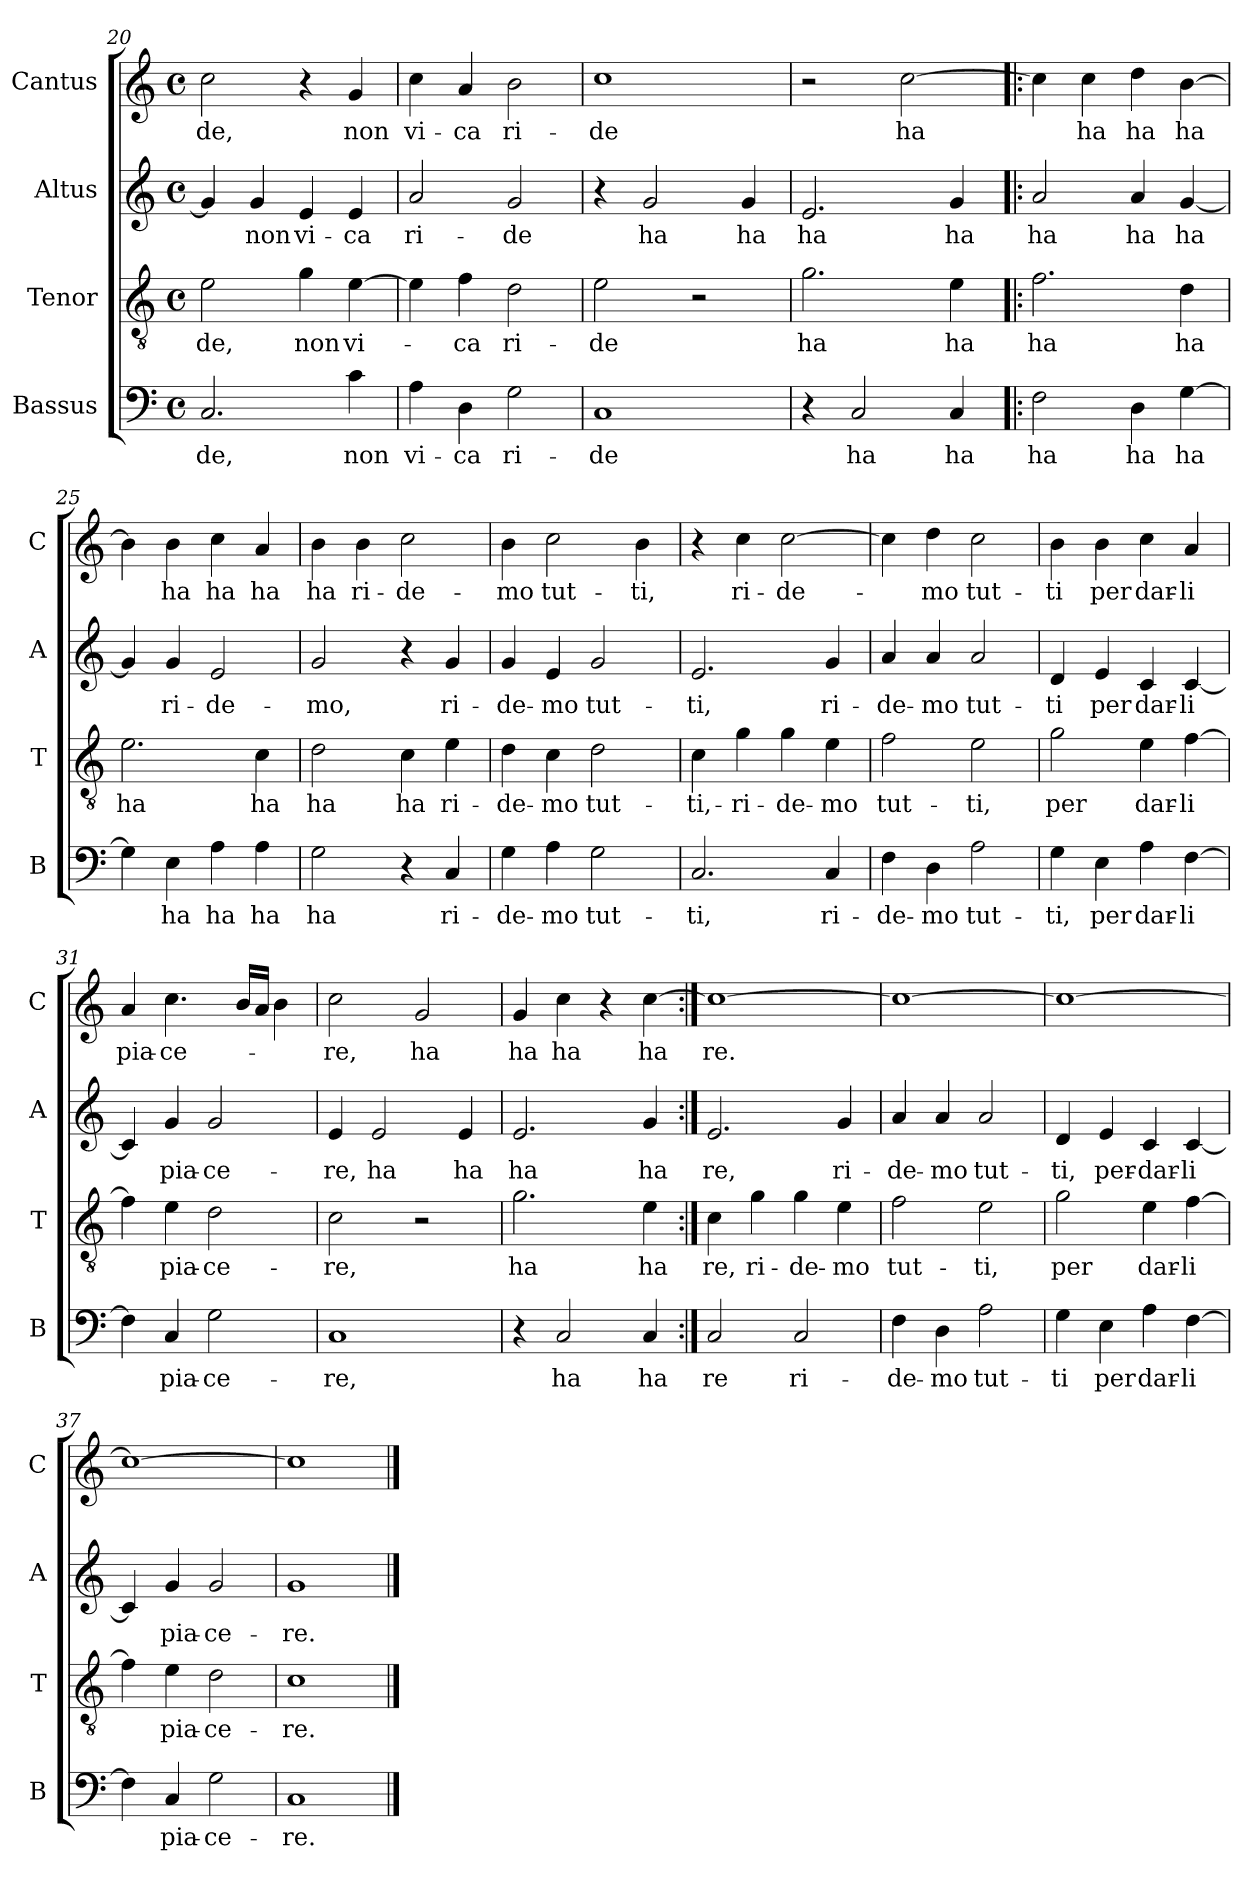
**kern	**text	**kern	**text	**kern	**text	**kern	**text
*part4	*part4	*part3	*part3	*part2	*part2	*part1	*part1
*staff4	*staff4	*staff3	*staff3	*staff2	*staff2	*staff1	*staff1
*I"Bassus	*	*I"Tenor	*	*I"Altus	*	*I"Cantus	*
*I'B	*	*I'T	*	*I'A	*	*I'C	*
*clefF4	*	*clefGv2	*	*clefG2	*	*clefG2	*
*k[]	*	*k[]	*	*k[]	*	*k[]	*
*C:	*	*C:	*	*C:	*	*C:	*
*M4/4	*	*M4/4	*	*M4/4	*	*M4/4	*
*met(c)	*	*met(c)	*	*met(c)	*	*met(c)	*
=20	=20	=20	=20	=20	=20	=20	=20
!	!LO:LY:b	!	!LO:LY:b	!	!	!	!LO:LY:b
2.C/	-de,	2e\	-de,	4g/]	.	2cc\	-de,
!	!	!	!	!	!LO:LY:b	!	!
.	.	.	.	4g/	non	.	.
!	!	!	!LO:LY:b	!	!LO:LY:b	!	!
.	.	4g\	non	4e/	vi-	4r	.
!	!LO:LY:b	!	!LO:LY:b	!	!LO:LY:b	!	!LO:LY:b
4c\	non	[4e\	vi-	4e/	-ca	4g/	non
=21	=21	=21	=21	=21	=21	=21	=21
!	!LO:LY:b	!	!	!	!LO:LY:b	!	!LO:LY:b
4A\	vi-	4e\]	.	2a/	ri-	4cc\	vi-
!	!LO:LY:b	!	!LO:LY:b	!	!	!	!LO:LY:b
4D\	-ca	4f\	-ca	.	.	4a/	-ca
!	!LO:LY:b	!	!LO:LY:b	!	!LO:LY:b	!	!LO:LY:b
2G\	ri-	2d\	ri-	2g/	-de	2b\	ri-
=22	=22	=22	=22	=22	=22	=22	=22
!	!LO:LY:b	!	!LO:LY:b	!	!	!	!LO:LY:b
1C	-de	2e\	-de	4r	.	1cc	-de
!	!	!	!	!	!LO:LY:b	!	!
.	.	.	.	2g/	ha	.	.
.	.	2r	.	.	.	.	.
!	!	!	!	!	!LO:LY:b	!	!
.	.	.	.	4g/	ha	.	.
=23	=23	=23	=23	=23	=23	=23	=23
!	!	!	!LO:LY:b	!	!LO:LY:b	!	!
4r	.	2.g\	ha	2.e/	ha	2r	.
!	!LO:LY:b	!	!	!	!	!	!
2C/	ha	.	.	.	.	.	.
!	!	!	!	!	!	!	!LO:LY:b
.	.	.	.	.	.	[2cc\	ha
!	!LO:LY:b	!	!LO:LY:b	!	!LO:LY:b	!	!
4C/	ha	4e\	ha	4g/	ha	.	.
!!LO:LB:g=z
=24!|:	=24!|:	=24!|:	=24!|:	=24!|:	=24!|:	=24!|:	=24!|:
!	!LO:LY:b	!	!LO:LY:b	!	!LO:LY:b	!	!
2F\	ha	2.f\	ha	2a/	ha	4cc\]	.
!	!	!	!	!	!	!	!LO:LY:b
.	.	.	.	.	.	4cc\	ha
!	!LO:LY:b	!	!	!	!LO:LY:b	!	!LO:LY:b
4D\	ha	.	.	4a/	ha	4dd\	ha
!	!LO:LY:b	!	!LO:LY:b	!	!LO:LY:b	!	!LO:LY:b
[4G\	ha	4d\	ha	[4g/	ha	[4b\	ha
=25	=25	=25	=25	=25	=25	=25	=25
!	!	!	!LO:LY:b	!	!	!	!
4G\]	.	2.e\	ha	4g/]	.	4b\]	.
!	!LO:LY:b	!	!	!	!LO:LY:b	!	!LO:LY:b
4E\	ha	.	.	4g/	ri-	4b\	ha
!	!LO:LY:b	!	!	!	!LO:LY:b	!	!LO:LY:b
4A\	ha	.	.	2e/	-de-	4cc\	ha
!	!LO:LY:b	!	!LO:LY:b	!	!	!	!LO:LY:b
4A\	ha	4c\	ha	.	.	4a/	ha
=26	=26	=26	=26	=26	=26	=26	=26
!	!LO:LY:b	!	!LO:LY:b	!	!LO:LY:b	!	!LO:LY:b
2G\	ha	2d\	ha	2g/	-mo,	4b\	ha
!	!	!	!	!	!	!	!LO:LY:b
.	.	.	.	.	.	4b\	ri-
!	!	!	!LO:LY:b	!	!	!	!LO:LY:b
4r	.	4c\	ha	4r	.	2cc\	-de-
!	!LO:LY:b	!	!LO:LY:b	!	!LO:LY:b	!	!
4C/	ri-	4e\	ri-	4g/	ri-	.	.
=27	=27	=27	=27	=27	=27	=27	=27
!	!LO:LY:b	!	!LO:LY:b	!	!LO:LY:b	!	!LO:LY:b
4G\	-de-	4d\	-de-	4g/	-de-	4b\	-mo
!	!LO:LY:b	!	!LO:LY:b	!	!LO:LY:b	!	!LO:LY:b
4A\	-mo	4c\	-mo	4e/	-mo	2cc\	tut-
!	!LO:LY:b	!	!LO:LY:b	!	!LO:LY:b	!	!
2G\	tut-	2d\	tut-	2g/	tut-	.	.
!	!	!	!	!	!	!	!LO:LY:b
.	.	.	.	.	.	4b\	-ti,
=28	=28	=28	=28	=28	=28	=28	=28
!	!LO:LY:b	!	!LO:LY:b	!	!LO:LY:b	!	!
2.C/	-ti,	4c\	-ti,-	2.e/	-ti,	4r	.
!	!	!	!LO:LY:b	!	!	!	!LO:LY:b
.	.	4g\	-ri-	.	.	4cc\	ri-
!	!	!	!LO:LY:b	!	!	!	!LO:LY:b
.	.	4g\	-de-	.	.	[2cc\	-de-
!	!LO:LY:b	!	!LO:LY:b	!	!LO:LY:b	!	!
4C/	ri-	4e\	-mo	4g/	ri-	.	.
!!LO:LB:g=z
=29	=29	=29	=29	=29	=29	=29	=29
!	!LO:LY:b	!	!LO:LY:b	!	!LO:LY:b	!	!
4F\	-de-	2f\	tut-	4a/	-de-	4cc\]	.
!	!LO:LY:b	!	!	!	!LO:LY:b	!	!LO:LY:b
4D\	-mo	.	.	4a/	-mo	4dd\	-mo
!	!LO:LY:b	!	!LO:LY:b	!	!LO:LY:b	!	!LO:LY:b
2A\	tut-	2e\	-ti,	2a/	tut-	2cc\	tut-
=30	=30	=30	=30	=30	=30	=30	=30
!	!LO:LY:b	!	!LO:LY:b	!	!LO:LY:b	!	!LO:LY:b
4G\	-ti,	2g\	per	4d/	-ti	4b\	-ti
!	!LO:LY:b	!	!	!	!LO:LY:b	!	!LO:LY:b
4E\	per	.	.	4e/	per	4b\	per
!	!LO:LY:b	!	!LO:LY:b	!	!LO:LY:b	!	!LO:LY:b
4A\	dar-	4e\	dar-	4c/	dar-	4cc\	dar-
!	!LO:LY:b	!	!LO:LY:b	!	!LO:LY:b	!	!LO:LY:b
[4F\	-li	[4f\	-li	[4c/	-li	4a/	-li
=31	=31	=31	=31	=31	=31	=31	=31
!	!	!	!	!	!	!	!LO:LY:b
4F\]	.	4f\]	.	4c/]	.	4a/	pia-
!	!LO:LY:b	!	!LO:LY:b	!	!LO:LY:b	!	!LO:LY:b
4C/	pia-	4e\	pia-	4g/	pia-	4.cc\	-ce-
!	!LO:LY:b	!	!LO:LY:b	!	!LO:LY:b	!	!
2G\	-ce-	2d\	-ce-	2g/	-ce-	.	.
.	.	.	.	.	.	16b/LL	.
.	.	.	.	.	.	16a/JJ	.
.	.	.	.	.	.	4b\	.
=32	=32	=32	=32	=32	=32	=32	=32
!	!LO:LY:b	!	!LO:LY:b	!	!LO:LY:b	!	!LO:LY:b
1C	-re,	2c\	-re,	4e/	-re,	2cc\	-re,
!	!	!	!	!	!LO:LY:b	!	!
.	.	.	.	2e/	ha	.	.
!	!	!	!	!	!	!	!LO:LY:b
.	.	2r	.	.	.	2g/	ha
!	!	!	!	!	!LO:LY:b	!	!
.	.	.	.	4e/	ha	.	.
=33	=33	=33	=33	=33	=33	=33	=33
!	!	!	!LO:LY:b	!	!LO:LY:b	!	!LO:LY:b
4r	.	2.g\	ha	2.e/	ha	4g/	ha
!	!LO:LY:b	!	!	!	!	!	!LO:LY:b
2C/	ha	.	.	.	.	4cc\	ha
.	.	.	.	.	.	4r	.
!	!LO:LY:b	!	!LO:LY:b	!	!LO:LY:b	!	!LO:LY:b
4C/	ha	4e\	ha	4g/	ha	[4cc\	ha
!!LO:LB:g=z
=34:|!	=34:|!	=34:|!	=34:|!	=34:|!	=34:|!	=34:|!	=34:|!
!	!LO:LY:b	!	!LO:LY:b	!	!LO:LY:b	!	!LO:LY:b
2C/	re	4c\	re,	2.e/	re,	1cc_	re.
!	!	!	!LO:LY:b	!	!	!	!
.	.	4g\	ri-	.	.	.	.
!	!LO:LY:b	!	!LO:LY:b	!	!	!	!
2C/	ri-	4g\	-de-	.	.	.	.
!	!	!	!LO:LY:b	!	!LO:LY:b	!	!
.	.	4e\	-mo	4g/	ri-	.	.
=35	=35	=35	=35	=35	=35	=35	=35
!	!LO:LY:b	!	!LO:LY:b	!	!LO:LY:b	!	!
4F\	-de-	2f\	tut-	4a/	-de-	1cc_	.
!	!LO:LY:b	!	!	!	!LO:LY:b	!	!
4D\	-mo	.	.	4a/	-mo	.	.
!	!LO:LY:b	!	!LO:LY:b	!	!LO:LY:b	!	!
2A\	tut-	2e\	-ti,	2a/	tut-	.	.
=36	=36	=36	=36	=36	=36	=36	=36
!	!LO:LY:b	!	!LO:LY:b	!	!LO:LY:b	!	!
4G\	-ti	2g\	per	4d/	-ti,	1cc_	.
!	!LO:LY:b	!	!	!	!LO:LY:b	!	!
4E\	per	.	.	4e/	per-	.	.
!	!LO:LY:b	!	!LO:LY:b	!	!LO:LY:b	!	!
4A\	dar-	4e\	dar-	4c/	-dar-	.	.
!	!LO:LY:b	!	!LO:LY:b	!	!LO:LY:b	!	!
[4F\	-li	[4f\	-li	[4c/	-li	.	.
=37	=37	=37	=37	=37	=37	=37	=37
4F\]	.	4f\]	.	4c/]	.	1cc_	.
!	!LO:LY:b	!	!LO:LY:b	!	!LO:LY:b	!	!
4C/	pia-	4e\	pia-	4g/	pia-	.	.
!	!LO:LY:b	!	!LO:LY:b	!	!LO:LY:b	!	!
2G\	-ce-	2d\	-ce-	2g/	-ce-	.	.
=38	=38	=38	=38	=38	=38	=38	=38
!	!LO:LY:b	!	!LO:LY:b	!	!LO:LY:b	!	!
1C	-re.	1c	-re.	1g	-re.	1cc]	.
==	==	==	==	==	==	==	==
*-	*-	*-	*-	*-	*-	*-	*-
